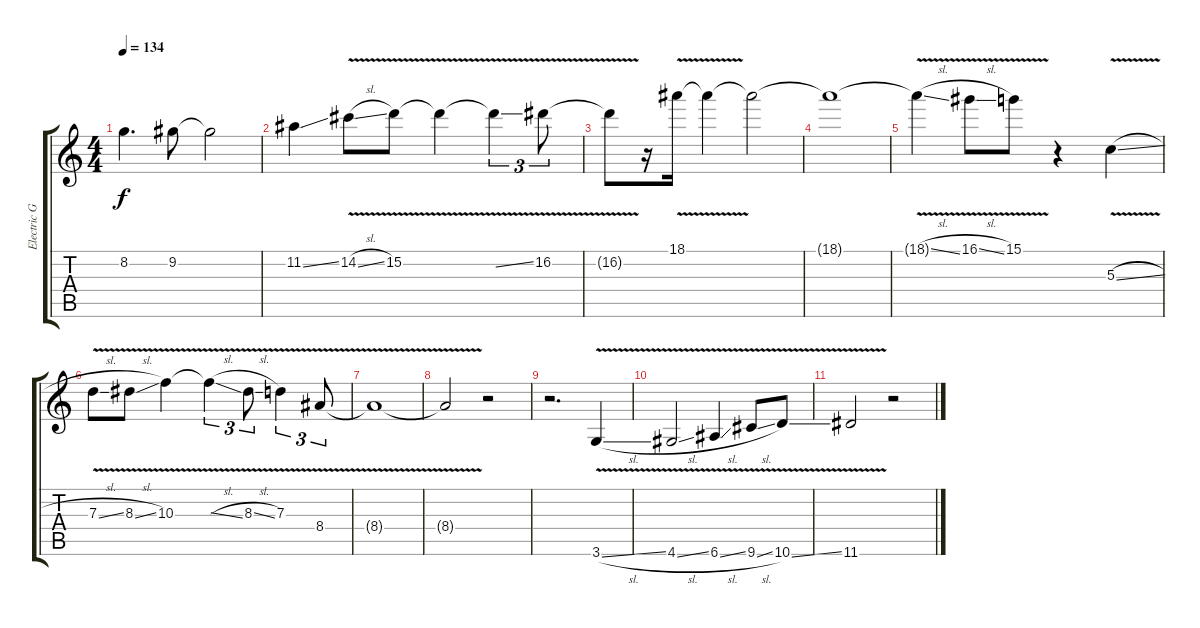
\track ("Electric Guitar" "Electric G") {instrument electricguitarmuted}
\staff {score tabs}
\tuning (E4 B3 G3 D3 A2 E2) {hide}
\ts (4 4)
\tempo 134
\clef g2
\ks c
8.2.4{d dy f} 9.2.8 9.2{t}.2 |
11.2{ss}.4 14.2{v sl}.8 15.2{v}.8 15.2{t}.4 15.2{v ss t}.4{tu (3 2)} 16.2{v}.8{tu (3 2)} |
16.2{t}.8 r.16 18.1{v}.16 18.1{t}.4 18.1{t}.2 |
18.1{t}.1 |
18.1{v sl t}.4 16.1{v sl}.8 15.1{v}.8 r.4 5.3{v sl}.4 |
7.3{v sl}.8 8.3{v sl}.8 10.3{v}.4 10.3{v sl t}.4{tu (3 2)} 8.3{v sl}.8{tu (3 2)} 7.3{v}.4{tu (3 2)} 8.4{v}.8{tu (3 2)} |
8.4{v t}.1 |
8.4{t}.2 r.2 |
r.2{d} 3.6{v sl}.4 |
4.6{v sl}.2 6.6{v sl}.4 9.6{v sl}.8 10.6{v ss}.8 |
11.6{v}.2 r.2
